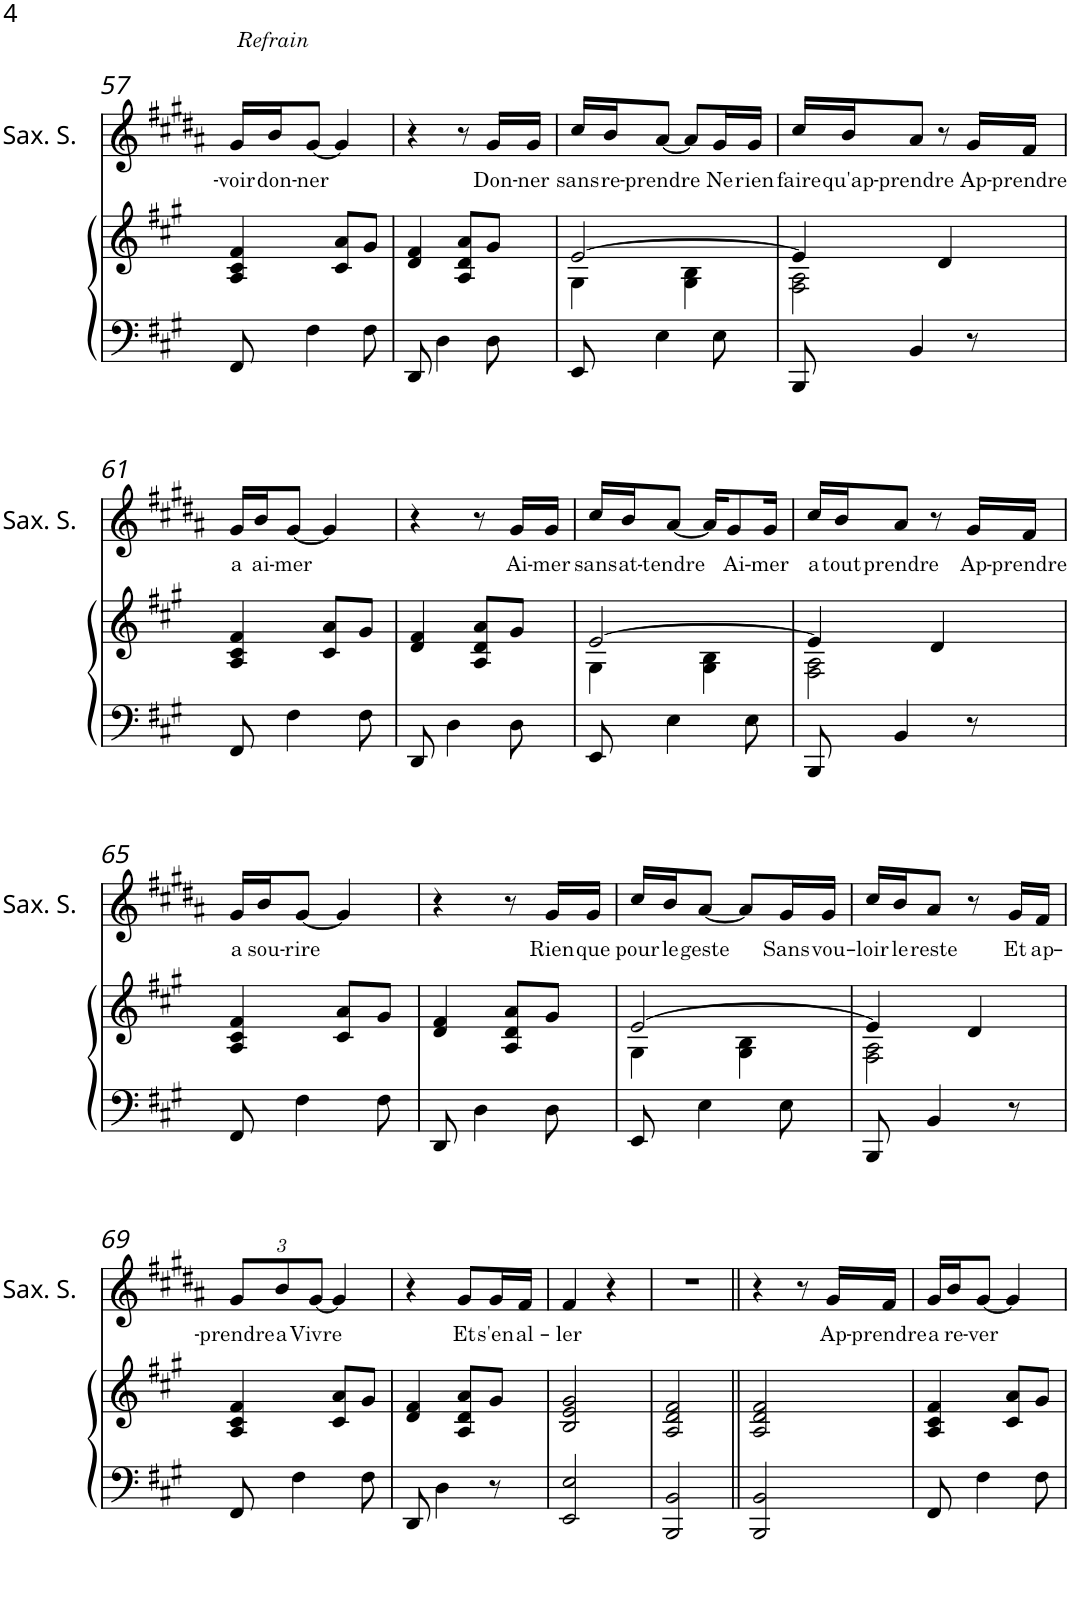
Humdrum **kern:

**kern	**kern	**kern	**text
*part3	*part2	*part1	*part1
*staff3	*staff2	*staff1	*staff1
*I"Piano MG	*I"Piano MD	*I"Saxophone soprano	*
*I'Pno	*I'Pno	*I'Sax. S.	*
!!LO:PB:g=z
*clefF4	*clefG2	*clefG2	*
*	*	*Trd1c2	*
*k[f#c#g#]	*k[f#c#g#]	*k[f#c#g#d#a#]	*
*M2/4	*M2/4	*M2/4	*
=57	=57	=57	=57
!	!	!LO:TX:a:i:t=Refrain	!
!	!	!	!LO:LY:b
8FF#/	4A/ 4c#/ 4f#/	16g#/LL	-voir
!	!	!	!LO:LY:b
.	.	16b/J	don-
!	!	!	!LO:LY:b
4F#\	.	[8g#/J	-ner
.	8c#/ 8a/L	4g#/]	.
8F#\	8g#/J	.	.
=58	=58	=58	=58
8DD/	4d/ 4f#/	4r	.
4D\	.	.	.
.	8A/ 8d/ 8a/L	8r	.
!	!	!	!LO:LY:b
8D\	8g#/J	16g#/LL	Don-
!	!	!	!LO:LY:b
.	.	16g#/JJ	-ner
=59	=59	=59	=59
*	*^	*	*
!	!	!	!	!LO:LY:b
8EE/	[2e/	4G#\	16cc#/LL	sans
!	!	!	!	!LO:LY:b
.	.	.	16b/J	re-
!	!	!	!	!LO:LY:b
4E\	.	.	[8a#/J	-prendre
.	.	4G#\ 4B\	8a#/L]	.
!	!	!	!	!LO:LY:b
8E\	.	.	16g#/L	Ne
!	!	!	!	!LO:LY:b
.	.	.	16g#/JJ	rien
=60	=60	=60	=60	=60
!	!	!	!	!LO:LY:b
8BBB/	4e/]	2F#\ 2A\	16cc#/LL	faire
!	!	!	!	!LO:LY:b
.	.	.	16b/J	qu'ap-
!	!	!	!	!LO:LY:b
4BB/	.	.	8a#/J	-prendre
.	4d/	.	8r	.
!	!	!	!	!LO:LY:b
8r	.	.	16g#/LL	Ap-
!	!	!	!	!LO:LY:b
.	.	.	16f#/JJ	-prendre
*	*v	*v	*	*
!!LO:LB:g=z
=61	=61	=61	=61
!	!	!	!LO:LY:b
8FF#/	4A/ 4c#/ 4f#/	16g#/LL	a
!	!	!	!LO:LY:b
.	.	16b/J	ai-
!	!	!	!LO:LY:b
4F#\	.	[8g#/J	-mer
.	8c#/ 8a/L	4g#/]	.
8F#\	8g#/J	.	.
=62	=62	=62	=62
8DD/	4d/ 4f#/	4r	.
4D\	.	.	.
.	8A/ 8d/ 8a/L	8r	.
!	!	!	!LO:LY:b
8D\	8g#/J	16g#/LL	Ai-
!	!	!	!LO:LY:b
.	.	16g#/JJ	-mer
=63	=63	=63	=63
*	*^	*	*
!	!	!	!	!LO:LY:b
8EE/	[2e/	4G#\	16cc#/LL	sans
!	!	!	!	!LO:LY:b
.	.	.	16b/J	at-
!	!	!	!	!LO:LY:b
4E\	.	.	[8a#/J	-tendre
.	.	4G#\ 4B\	16a#/KL]	.
!	!	!	!	!LO:LY:b
.	.	.	8g#/	Ai-
8E\	.	.	.	.
!	!	!	!	!LO:LY:b
.	.	.	16g#/Jk	-mer
=64	=64	=64	=64	=64
!	!	!	!	!LO:LY:b
8BBB/	4e/]	2F#\ 2A\	16cc#/LL	a
!	!	!	!	!LO:LY:b
.	.	.	16b/J	tout
!	!	!	!	!LO:LY:b
4BB/	.	.	8a#/J	prendre
.	4d/	.	8r	.
!	!	!	!	!LO:LY:b
8r	.	.	16g#/LL	Ap-
!	!	!	!	!LO:LY:b
.	.	.	16f#/JJ	-prendre
*	*v	*v	*	*
!!LO:LB:g=z
=65	=65	=65	=65
!	!	!	!LO:LY:b
8FF#/	4A/ 4c#/ 4f#/	16g#/LL	a
!	!	!	!LO:LY:b
.	.	16b/J	sou-
!	!	!	!LO:LY:b
4F#\	.	[8g#/J	-rire
.	8c#/ 8a/L	4g#/]	.
8F#\	8g#/J	.	.
=66	=66	=66	=66
8DD/	4d/ 4f#/	4r	.
4D\	.	.	.
.	8A/ 8d/ 8a/L	8r	.
!	!	!	!LO:LY:b
8D\	8g#/J	16g#/LL	Rien
!	!	!	!LO:LY:b
.	.	16g#/JJ	que
=67	=67	=67	=67
*	*^	*	*
!	!	!	!	!LO:LY:b
8EE/	[2e/	4G#\	16cc#/LL	pour
!	!	!	!	!LO:LY:b
.	.	.	16b/J	le
!	!	!	!	!LO:LY:b
4E\	.	.	[8a#/J	geste
.	.	4G#\ 4B\	8a#/L]	.
!	!	!	!	!LO:LY:b
8E\	.	.	16g#/L	Sans
!	!	!	!	!LO:LY:b
.	.	.	16g#/JJ	vou-
=68	=68	=68	=68	=68
!	!	!	!	!LO:LY:b
8BBB/	4e/]	2F#\ 2A\	16cc#/LL	-loir
!	!	!	!	!LO:LY:b
.	.	.	16b/J	le
!	!	!	!	!LO:LY:b
4BB/	.	.	8a#/J	reste
.	4d/	.	8r	.
!	!	!	!	!LO:LY:b
8r	.	.	16g#/LL	Et
!	!	!	!	!LO:LY:b
.	.	.	16f#/JJ	ap-
*	*v	*v	*	*
!!LO:LB:g=z
=69	=69	=69	=69
*	*	*Xbrackettup	*
!	!	!	!LO:LY:b
8FF#/	4A/ 4c#/ 4f#/	12g#/L	-prendre
!	!	!	!LO:LY:b
.	.	12b/	a
4F#\	.	.	.
!	!	!	!LO:LY:b
.	.	[12g#/J	Vivre
.	8c#/ 8a/L	4g#/]	.
8F#\	8g#/J	.	.
=70	=70	=70	=70
8DD/	4d/ 4f#/	4r	.
4D\	.	.	.
!	!	!	!LO:LY:b
.	8A/ 8d/ 8a/L	8g#/L	Et
!	!	!	!LO:LY:b
8r	8g#/J	16g#/L	s'en
!	!	!	!LO:LY:b
.	.	16f#/JJ	al-
=71	=71	=71	=71
!	!	!	!LO:LY:b
2EE/ 2E/	2B/ 2e/ 2g#/	4f#/	-ler
.	.	4r	.
=72	=72	=72	=72
2BBB/ 2BB/	2A/ 2d/ 2f#/	2r	.
=73||	=73||	=73||	=73||
2BBB/ 2BB/	2A/ 2d/ 2f#/	4r	.
.	.	8r	.
!	!	!	!LO:LY:b
.	.	16g#/LL	-Ap-
!	!	!	!LO:LY:b
.	.	16f#/JJ	-prendre
=74	=74	=74	=74
!	!	!	!LO:LY:b
8FF#/	4A/ 4c#/ 4f#/	16g#/LL	a
!	!	!	!LO:LY:b
.	.	16b/J	re-
!	!	!	!LO:LY:b
4F#\	.	[8g#/J	-ver
.	8c#/ 8a/L	4g#/]	.
8F#\	8g#/J	.	.
=	=	=	=
*-	*-	*-	*-
